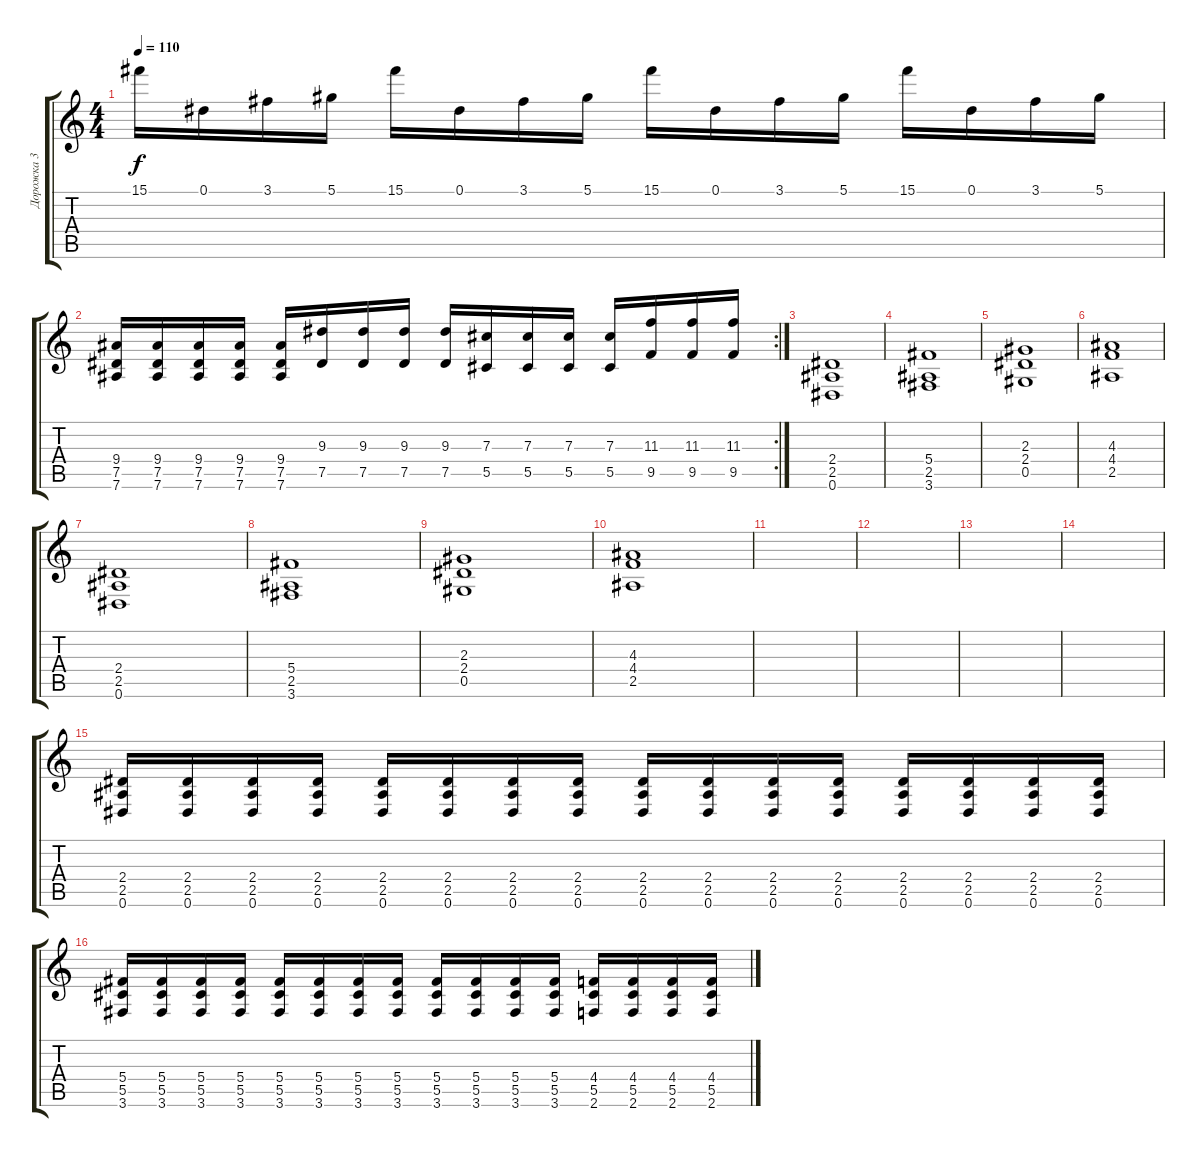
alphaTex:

\track ("Дорожка 3" "Дорожка 3") {instrument distortionguitar}
\staff {score tabs}
\tuning (Eb4 Bb3 Gb3 Db3 Ab2 Eb2) {hide}
\ts (4 4)
\tempo 110
\clef g2
\ks c
15.1.16{dy f} 0.1.16 3.1.16 5.1.16 15.1.16 0.1.16 3.1.16 5.1.16 15.1.16 0.1.16 3.1.16 5.1.16 15.1.16 0.1.16 3.1.16 5.1.16 |
\rc 2
(9.4 7.5 7.6).16 (9.4 7.5 7.6).16 (9.4 7.5 7.6).16 (9.4 7.5 7.6).16 (9.4 7.5 7.6).16 (9.3 7.5).16 (9.3 7.5).16 (9.3 7.5).16 (9.3 7.5).16 (7.3 5.5).16 (7.3 5.5).16 (7.3 5.5).16 (7.3 5.5).16 (11.3 9.5).16 (11.3 9.5).16 (11.3 9.5).16 |
(2.4 2.5 0.6).1 |
(5.4 2.5 3.6).1 |
(2.3 2.4 0.5).1 |
(4.3 4.4 2.5).1 |
(2.4 2.5 0.6).1 |
(5.4 2.5 3.6).1 |
(2.3 2.4 0.5).1 |
(4.3 4.4 2.5).1 |
|
|
|
|
(2.4 2.5 0.6).16 (2.4 2.5 0.6).16 (2.4 2.5 0.6).16 (2.4 2.5 0.6).16 (2.4 2.5 0.6).16 (2.4 2.5 0.6).16 (2.4 2.5 0.6).16 (2.4 2.5 0.6).16 (2.4 2.5 0.6).16 (2.4 2.5 0.6).16 (2.4 2.5 0.6).16 (2.4 2.5 0.6).16 (2.4 2.5 0.6).16 (2.4 2.5 0.6).16 (2.4 2.5 0.6).16 (2.4 2.5 0.6).16 |
(5.4 5.5 3.6).16 (5.4 5.5 3.6).16 (5.4 5.5 3.6).16 (5.4 5.5 3.6).16 (5.4 5.5 3.6).16 (5.4 5.5 3.6).16 (5.4 5.5 3.6).16 (5.4 5.5 3.6).16 (5.4 5.5 3.6).16 (5.4 5.5 3.6).16 (5.4 5.5 3.6).16 (5.4 5.5 3.6).16 (4.4 5.5 2.6).16 (4.4 5.5 2.6).16 (4.4 5.5 2.6).16 (4.4 5.5 2.6).16
